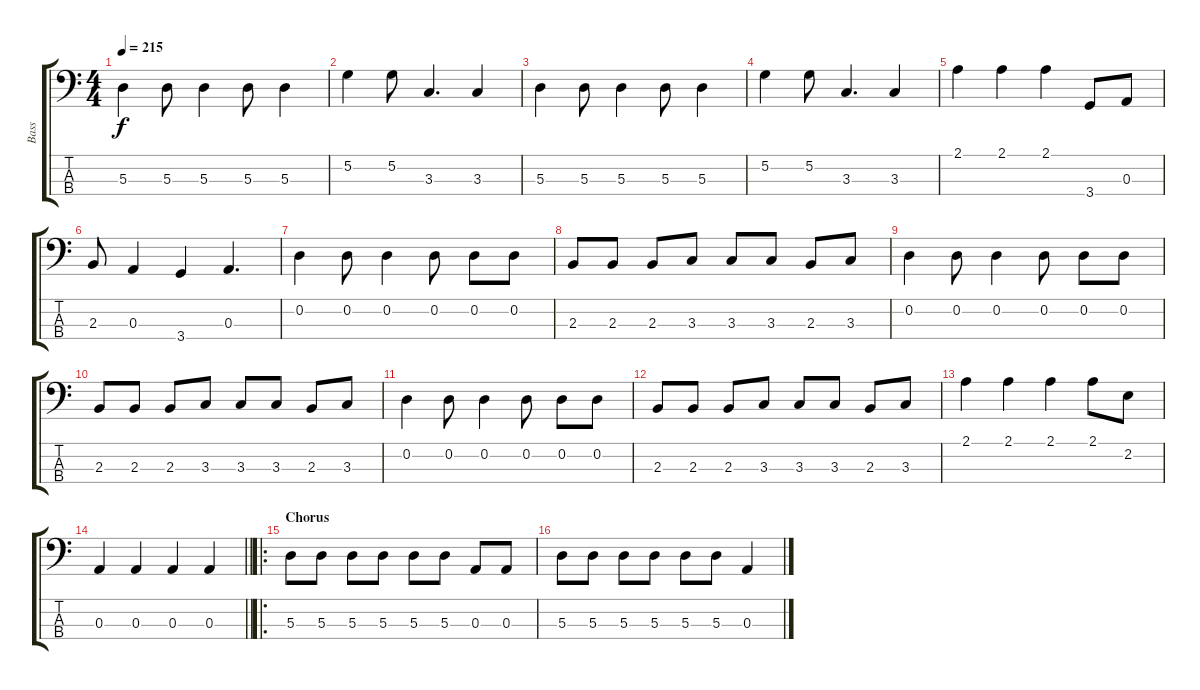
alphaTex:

\track ("Bass" "Bass") {instrument electricbasspick}
\staff {score tabs}
\tuning (G2 D2 A1 E1) {hide}
\ts (4 4)
\tempo 215
\clef f4
\ks c
5.3.4{dy f} 5.3.8 5.3.4 5.3.8 5.3.4 |
5.2.4 5.2.8 3.3.4{d} 3.3.4 |
5.3.4 5.3.8 5.3.4 5.3.8 5.3.4 |
5.2.4 5.2.8 3.3.4{d} 3.3.4 |
2.1.4 2.1.4 2.1.4 3.4.8 0.3.8 |
2.3.8 0.3.4 3.4.4 0.3.4{d} |
0.2.4 0.2.8 0.2.4 0.2.8 0.2.8 0.2.8 |
2.3.8 2.3.8 2.3.8 3.3.8 3.3.8 3.3.8 2.3.8 3.3.8 |
0.2.4 0.2.8 0.2.4 0.2.8 0.2.8 0.2.8 |
2.3.8 2.3.8 2.3.8 3.3.8 3.3.8 3.3.8 2.3.8 3.3.8 |
0.2.4 0.2.8 0.2.4 0.2.8 0.2.8 0.2.8 |
2.3.8 2.3.8 2.3.8 3.3.8 3.3.8 3.3.8 2.3.8 3.3.8 |
2.1.4 2.1.4 2.1.4 2.1.8 2.2.8 |
\barLineRight lightlight
0.3.4 0.3.4 0.3.4 0.3.4 |
\ro
\section ("" "Chorus")
5.3.8 5.3.8 5.3.8 5.3.8 5.3.8 5.3.8 0.3.8 0.3.8 |
5.3.8 5.3.8 5.3.8 5.3.8 5.3.8 5.3.8 0.3.4
